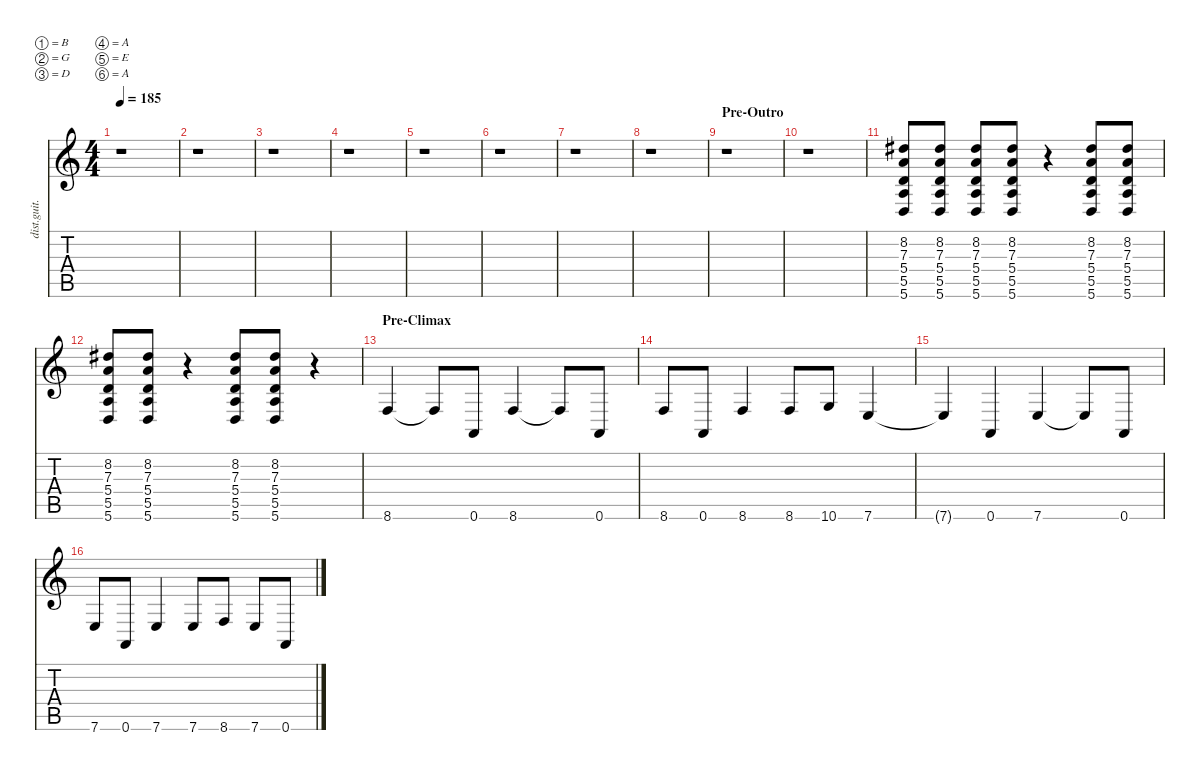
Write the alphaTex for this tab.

\defaultSystemsLayout 4
\hideDynamics
\bracketExtendMode nobrackets
\track ("Distortion Guitar - Petr" "dist.guit.") {instrument distortionguitar}
\staff {score tabs}
\tuning (B3 G3 D3 A2 E2 A1)
\ts (4 4)
\tempo 185
\clef g2
\ks c
r.1{dy mf} |
r.1 |
r.1 |
r.1 |
r.1 |
r.1 |
r.1 |
r.1 |
\section ("" "Pre-Outro")
r.1 |
r.1 |
(5.6 5.5 5.4 7.3 8.2{acc #}).8 (5.6 5.5 5.4 7.3 8.2{acc #}).8 (5.6 5.5 5.4 7.3 8.2{acc #}).8 (5.6 5.5 5.4 7.3 8.2{acc #}).8 r.4 (5.6 5.5 5.4 7.3 8.2{acc #}).8 (5.6 5.5 5.4 7.3 8.2{acc #}).8 |
(5.6 5.5 5.4 7.3 8.2{acc #}).8 (5.6 5.5 5.4 7.3 8.2{acc #}).8 r.4 (5.6 5.5 5.4 7.3 8.2{acc #}).8 (5.6 5.5 5.4 7.3 8.2{acc #}).8 r.4 |
\section ("" "Pre-Climax")
8.6.4 8.6{t}.8 0.6.8 8.6.4 8.6{t}.8 0.6.8 |
8.6.8 0.6.8 8.6.4 8.6.8 10.6.8 7.6.4 |
7.6{t}.4 0.6.4 7.6.4 7.6{t}.8 0.6.8 |
7.6.8 0.6.8 7.6.4 7.6.8 8.6.8 7.6.8 0.6.8
